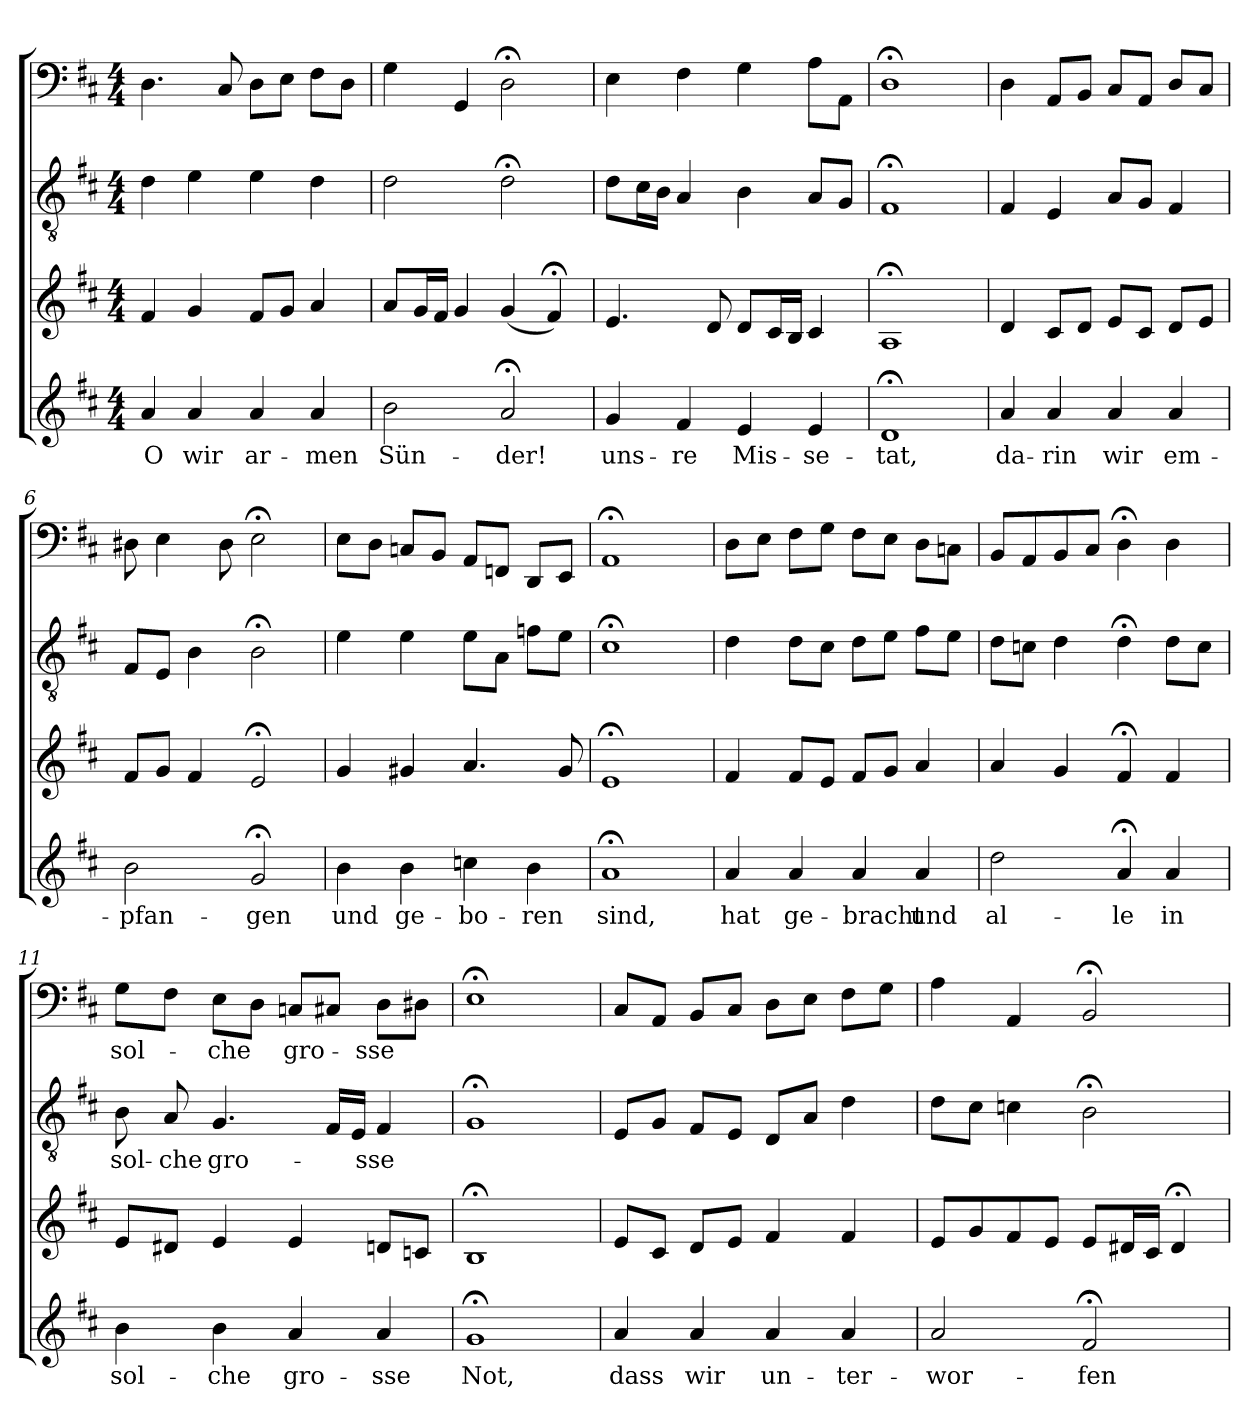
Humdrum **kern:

**kern	**text	**kern	**kern	**text	**kern	**text
*part4	*part4	*part3	*part2	*part2	*part1	*part1
*staff4	*staff4	*staff3	*staff2	*staff2	*staff1	*staff1
*clefG2	*	*clefG2	*clefGv2	*	*clefF4	*
*k[f#c#]	*	*k[f#c#]	*k[f#c#]	*	*k[f#c#]	*
*D:	*	*D:	*D:	*	*D:	*
*M4/4	*	*M4/4	*M4/4	*	*M4/4	*
=1	=1	=1	=1	=1	=1	=1
4a/	O	4f#/	4d\	.	4.D\	.
4a/	wir	4g/	4e\	.	.	.
.	.	.	.	.	8C#/	.
4a/	ar-	8f#/L	4e\	.	8D\L	.
.	.	8g/J	.	.	8E\J	.
4a/	-men	4a/	4d\	.	8F#\L	.
.	.	.	.	.	8D\J	.
=2	=2	=2	=2	=2	=2	=2
2b\	Sün-	8a/L	2d\	.	4G\	.
.	.	16g/L	.	.	.	.
.	.	16f#/JJ	.	.	.	.
.	.	4g/	.	.	4GG/	.
2a;</	-der!	(4g/	2d;<\	.	2D;<\	.
.	.	4f#;</)	.	.	.	.
=3	=3	=3	=3	=3	=3	=3
4g/	uns-	4.e/	8d\L	.	4E\	.
.	.	.	16c#\L	.	.	.
.	.	.	16B\JJ	.	.	.
4f#/	-re	.	4A/	.	4F#\	.
.	.	8d/	.	.	.	.
4e/	Mis-	8d/L	4B\	.	4G\	.
.	.	16c#/L	.	.	.	.
.	.	16B/JJ	.	.	.	.
4e/	-se-	4c#/	8A/L	.	8A\L	.
.	.	.	8G/J	.	8AA\J	.
=4	=4	=4	=4	=4	=4	=4
1d;</	-tat,	1A;</	1F#;</	.	1D;<\	.
=5	=5	=5	=5	=5	=5	=5
4a/	da-	4d/	4F#/	.	4D\	.
4a/	-rin	8c#/L	4E/	.	8AA/L	.
.	.	8d/J	.	.	8BB/J	.
4a/	wir	8e/L	8A/L	.	8C#/L	.
.	.	8c#/J	8G/J	.	8AA/J	.
4a/	em-	8d/L	4F#/	.	8D/L	.
.	.	8e/J	.	.	8C#/J	.
=6	=6	=6	=6	=6	=6	=6
2b\	-pfan-	8f#/L	8F#/L	.	8D#X\	.
.	.	8g/J	8E/J	.	4E\	.
.	.	4f#/	4B\	.	.	.
.	.	.	.	.	8D#\	.
2g;</	-gen	2e;</	2B;<\	.	2E;<\	.
=7	=7	=7	=7	=7	=7	=7
4b\	und	4g/	4e\	.	8E\L	.
.	.	.	.	.	8D\J	.
4b\	ge-	4g#X/	4e\	.	8Cn/L	.
.	.	.	.	.	8BB/J	.
4ccn\	-bo-	4.a/	8e\L	.	8AA/L	.
.	.	.	8A\J	.	8FFn/J	.
4b\	-ren	.	8fn\L	.	8DD/L	.
.	.	8g#/	8e\J	.	8EE/J	.
=8	=8	=8	=8	=8	=8	=8
1a;</	sind,	1e;</	1c#;<\	.	1AA;</	.
=9	=9	=9	=9	=9	=9	=9
4a/	hat	4f#/	4d\	.	8D\L	.
.	.	.	.	.	8E\J	.
4a/	ge-	8f#/L	8d\L	.	8F#\L	.
.	.	8e/J	8c#\J	.	8G\J	.
4a/	-bracht	8f#/L	8d\L	.	8F#\L	.
.	.	8g/J	8e\J	.	8E\J	.
4a/	und	4a/	8f#\L	.	8D\L	.
.	.	.	8e\J	.	8Cn\J	.
=10	=10	=10	=10	=10	=10	=10
2dd\	al-	4a/	8d\L	.	8BB/L	.
.	.	.	8cn\J	.	8AA/	.
.	.	4g/	4d\	.	8BB/	.
.	.	.	.	.	8C#/J	.
4a;</	-le	4f#;</	4d;<\	.	4D;<\	.
4a/	in	4f#/	8d\L	.	4D\	.
.	.	.	8c\J	.	.	.
=11	=11	=11	=11	=11	=11	=11
4b\	sol-	8e/L	8B\	sol-	8G\L	sol-
.	.	8d#X/J	8A/	-che	8F#\J	.
4b\	-che	4e/	4.G/	gro-	8E\L	-che
.	.	.	.	.	8D\J	.
4a/	gro-	4e/	.	.	8Cn/L	gro-
.	.	.	16F#/LL	.	8C#X/J	.
.	.	.	16E/JJ	.	.	.
4a/	-sse	8dn/L	4F#/	-sse	8D\L	-sse
.	.	8cn/J	.	.	8D#X\J	.
=12	=12	=12	=12	=12	=12	=12
1g;</	Not,	1B;</	1G;</	.	1E;<\	.
=13	=13	=13	=13	=13	=13	=13
4a/	dass	8e/L	8E/L	.	8C#/L	.
.	.	8c#/J	8G/J	.	8AA/J	.
4a/	wir	8d/L	8F#/L	.	8BB/L	.
.	.	8e/J	8E/J	.	8C#/J	.
4a/	un-	4f#/	8D/L	.	8D\L	.
.	.	.	8A/J	.	8E\J	.
4a/	-ter-	4f#/	4d\	.	8F#\L	.
.	.	.	.	.	8G\J	.
=14	=14	=14	=14	=14	=14	=14
2a/	-wor-	8e/L	8d\L	.	4A\	.
.	.	8g/	8c#\J	.	.	.
.	.	8f#/	4cn\	.	4AA/	.
.	.	8e/J	.	.	.	.
2f#;</	-fen	8e/L	2B;<\	.	2BB;</	.
.	.	16d#X/L	.	.	.	.
.	.	16c#/JJ	.	.	.	.
.	.	4d#;</	.	.	.	.
=	=	=	=	=	=	=
*-	*-	*-	*-	*-	*-	*-
